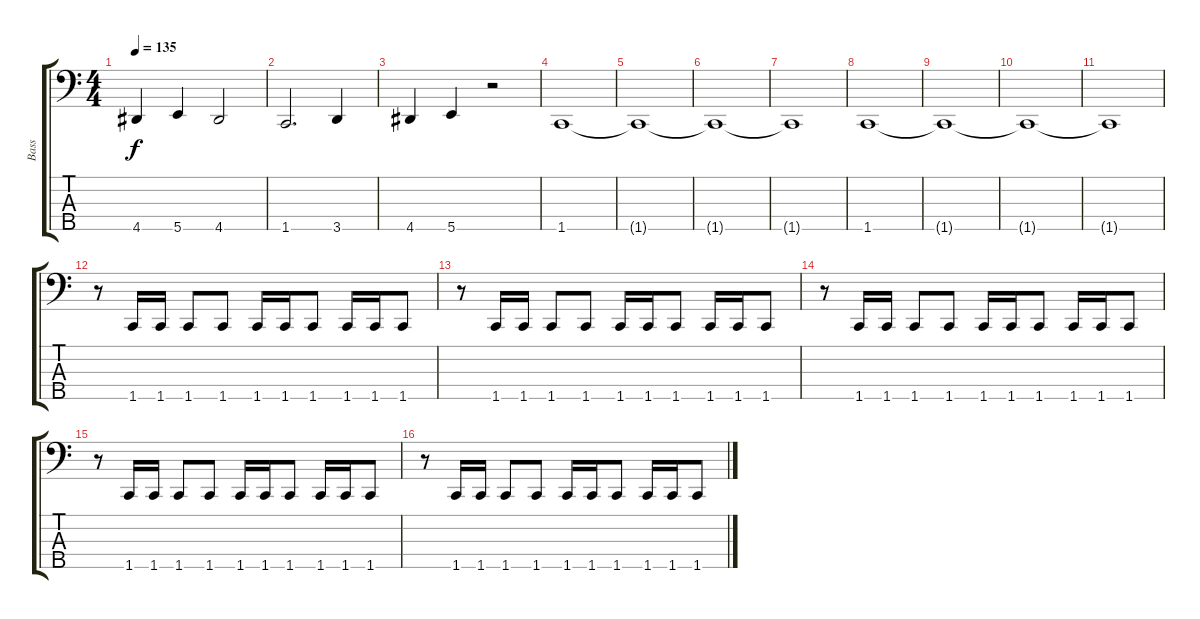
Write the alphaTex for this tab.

\track ("Bass" "Bass") {instrument electricbasspick}
\staff {score tabs}
\tuning (G2 D2 A1 E1 B0) {hide}
\ts (4 4)
\tempo 135
\clef f4
\ks c
4.5.4{dy f} 5.5.4 4.5.2 |
1.5.2{d} 3.5.4 |
4.5.4 5.5.4 r.2 |
1.5.1 |
1.5{t}.1 |
1.5{t}.1 |
1.5{t}.1 |
1.5.1 |
1.5{t}.1 |
1.5{t}.1 |
1.5{t}.1 |
r.8 1.5.16 1.5.16 1.5.8 1.5.8 1.5.16 1.5.16 1.5.8 1.5.16 1.5.16 1.5.8 |
r.8 1.5.16 1.5.16 1.5.8 1.5.8 1.5.16 1.5.16 1.5.8 1.5.16 1.5.16 1.5.8 |
r.8 1.5.16 1.5.16 1.5.8 1.5.8 1.5.16 1.5.16 1.5.8 1.5.16 1.5.16 1.5.8 |
r.8 1.5.16 1.5.16 1.5.8 1.5.8 1.5.16 1.5.16 1.5.8 1.5.16 1.5.16 1.5.8 |
r.8 1.5.16 1.5.16 1.5.8 1.5.8 1.5.16 1.5.16 1.5.8 1.5.16 1.5.16 1.5.8
